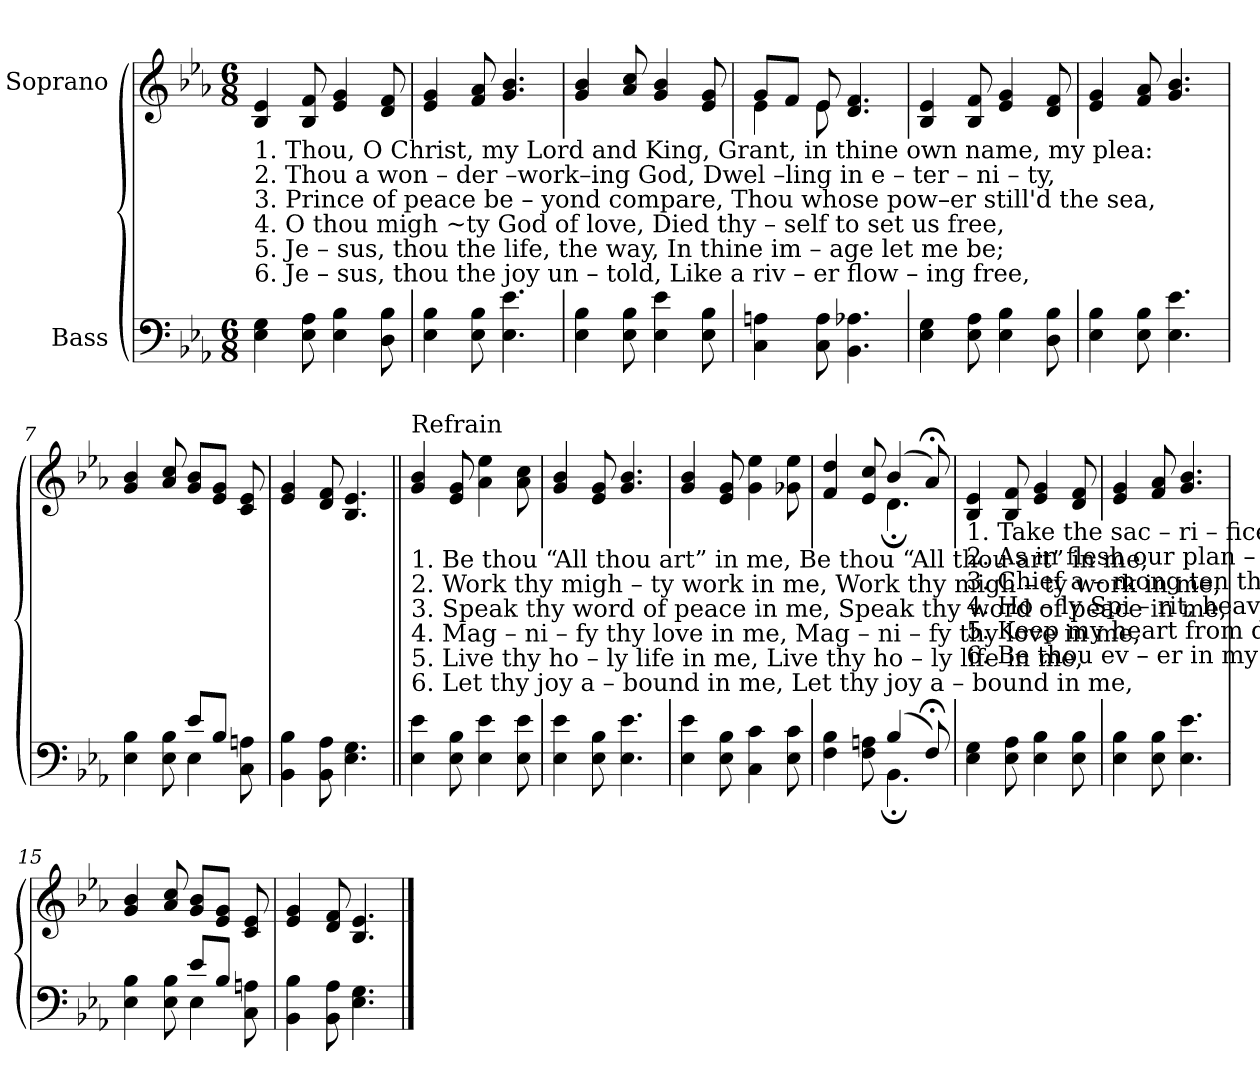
**kern	**kern
*part2	*part1
*staff2	*staff1
*I"Bass	*I"Soprano
*clefF4	*clefG2
*k[b-e-a-]	*k[b-e-a-]
*M6/8	*M6/8
*MM70	*MM70
=1	=1
!	!LO:TX:b:t=1. Thou,    O   Christ,  my   Lord  and  King,     Grant,  in   thine  own   name,    my   plea&colon;
!	!LO:TX:b:t=2. Thou     a    won –  der –work–ing  God,      Dwel –ling  in       e   –   ter    –   ni  –  ty,
!	!LO:TX:b:t=3. Prince   of   peace   be  – yond  compare,      Thou whose pow–er     still'd     the    sea,
!	!LO:TX:b:t=4.  O       thou  migh ~ty      God    of    love,      Died   thy – self     to      set         us     free,
!	!LO:TX:b:t=5. Je   –  sus,  thou     the     life,   the   way,       In     thine   im  – age     let         me    be;
!	!LO:TX:b:t=6. Je   –  sus,  thou     the     joy    un – told,      Like    a        riv  –  er      flow  –  ing   free,
4E-\ 4G\	4B-/ 4e-/
8E-\ 8A-\	8B-/ 8f/
4E-\ 4B-\	4e-/ 4g/
8D\ 8B-\	8d/ 8f/
=2	=2
4E-\ 4B-\	4e-/ 4g/
8E-\ 8B-\	8f/ 8a-/
4.E-\ 4.e-\	4.g/ 4.b-/
=3	=3
4E-\ 4B-\	4g/ 4b-/
8E-\ 8B-\	8a-/ 8cc/
4E-\ 4e-\	4g/ 4b-/
8E-\ 8B-\	8e-/ 8g/
=4	=4
*	*^
4C\ 4An\	8g/L	4e-\
.	8f/J	.
8C\ 8A\	8e-/	8e-\
4.BB-\ 4.A-X\	4.d/ 4.f/	4.ryy
!!LO:LB:g=z
=5	=5	=5
!	!LO:TX:b:t=1. Take    the   sac   –  ri   –  fice      I     bring,      Be      thou   “All       thou     art”      in    me.	!
!	!LO:TX:b:t=2. As        in    flesh     our    plan – et     trod,      Work    thy    migh  –  ty       work   in     me.	!
!	!LO:TX:b:t=3. Chief    a – mong   ten     thousand    fair,        Speak  thy    word      of       peace   in     me.	!
!	!LO:TX:b:t=4. Ho   –  ly     Spi  –  rit,     heavenly    dove,       Mag – ni  –  fy           thy      love     in    me.	!
!	!LO:TX:b:t=5. Keep    my   heart  from   day     to      day,        Live    thy     ho    –    ly         life     in     me.	!
!	!LO:TX:b:t=6.  Be      thou  ev   –   er       in       my    soul,        Let     thy     joy          a  –  bound  in     me.	!
*	*v	*v
4E-\ 4G\	4B-/ 4e-/
8E-\ 8A-\	8B-/ 8f/
4E-\ 4B-\	4e-/ 4g/
8D\ 8B-\	8d/ 8f/
=6	=6
4E-\ 4B-\	4e-/ 4g/
8E-\ 8B-\	8f/ 8a-/
4.E-\ 4.e-\	4.g/ 4.b-/
=7	=7
*^	*
4E-\ 4B-\	4ryy	4g/ 4b-/
8E-\ 8B-\	8ryy	8a-/ 8cc/
8e-/L	4E-\	8g/ 8b-/L
8B-/J	.	8e-/ 8g/J
8C\ 8An\	8ryy	8c/ 8e-/
*v	*v	*
=8	=8
4BB-\ 4B-\	4e-/ 4g/
8BB-\ 8A-\	8d/ 8f/
4.E-\ 4.G\	4.B-/ 4.e-/
!!LO:LB:g=z
=9||	=9||
!	!LO:TX:a:t=Refrain
!	!LO:TX:b:t=1. Be    thou  “All     thou   art”     in    me,            Be    thou  “All     thou    art”      in          me,
!	!LO:TX:b:t=2. Work thy   migh – ty    work   in    me,           Work  thy   migh – ty      work    in          me,
!	!LO:TX:b:t=3. Speak thy  word    of     peace  in    me,           Speak thy   word    of      peace   in          me,
!	!LO:TX:b:t=4. Mag – ni – fy       thy     love    in    me,           Mag – ni  – fy       thy     love      in          me,
!	!LO:TX:b:t=5. Live   thy    ho  –  ly        life     in    me,          Live    thy    ho  –  ly        life        in          me,
!	!LO:TX:b:t=6. Let     thy    joy     a   – bound  in    me,           Let     thy    joy     a   –  bound    in          me,
4E-\ 4e-\	4g/ 4b-/
8E-\ 8B-\	8e-/ 8g/
4E-\ 4e-\	4a-\ 4ee-\
8E-\ 8e-\	8a-\ 8cc\
=10	=10
4E-\ 4e-\	4g/ 4b-/
8E-\ 8B-\	8e-/ 8g/
4.E-\ 4.e-\	4.g/ 4.b-/
=11	=11
4E-\ 4e-\	4g/ 4b-/
8E-\ 8B-\	8e-/ 8g/
4C\ 4c\	4g\ 4ee-\
8E-\ 8c\	8g-X\ 8ee-\
=12	=12
*^	*^
4F\ 4B-\	4ryy	4f/ 4dd/	4ryy
8F\ 8An\	8ryy	8e-/ 8cc/	8ryy
(<4B-/	4.BB-;\	(<4b-/	4.d;\
8F;</)	.	8a-;</)	.
*v	*v	*	*
*	*v	*v
!!LO:LB:g=z
=13	=13
!	!LO:TX:b:t=1. Take    the   sac   –  ri  –  fice      I     bring,     Be        thou  “All       thou     art”     in    me.
!	!LO:TX:b:t=2.  As       in    flesh    our     plan – et    trod,      Work    thy    migh  –  ty      work   in    me.
!	!LO:TX:b:t=3. Chief   a  – mong   ten     thousand   fair,        Speak  thy    word       of      peace  in    me.
!	!LO:TX:b:t=4. Ho  –  ly     Spi   –  rit,     heavenly   dove,      Mag  – ni  –  fy           thy      love   in    me.
!	!LO:TX:b:t=5. Keep   my   heart   from   day     to    day,        Live     thy     ho    –    ly        life     in    me.
!	!LO:TX:b:t=6. Be       thou  ev   –   er       in      my   soul,       Let       thy     joy          a  – bound  in    me.
4E-\ 4G\	4B-/ 4e-/
8E-\ 8A-\	8B-/ 8f/
4E-\ 4B-\	4e-/ 4g/
8E-\ 8B-\	8d/ 8f/
=14	=14
4E-\ 4B-\	4e-/ 4g/
8E-\ 8B-\	8f/ 8a-/
4.E-\ 4.e-\	4.g/ 4.b-/
=15	=15
*^	*
4E-\ 4B-\	4ryy	4g/ 4b-/
8E-\ 8B-\	8ryy	8a-/ 8cc/
8e-/L	4E-\	8g/ 8b-/L
8B-/J	.	8e-/ 8g/J
8C\ 8An\	8ryy	8c/ 8e-/
*v	*v	*
=16	=16
4BB-\ 4B-\	4e-/ 4g/
8BB-\ 8A-\	8d/ 8f/
4.E-\ 4.G\	4.B-/ 4.e-/
==	==
*-	*-
